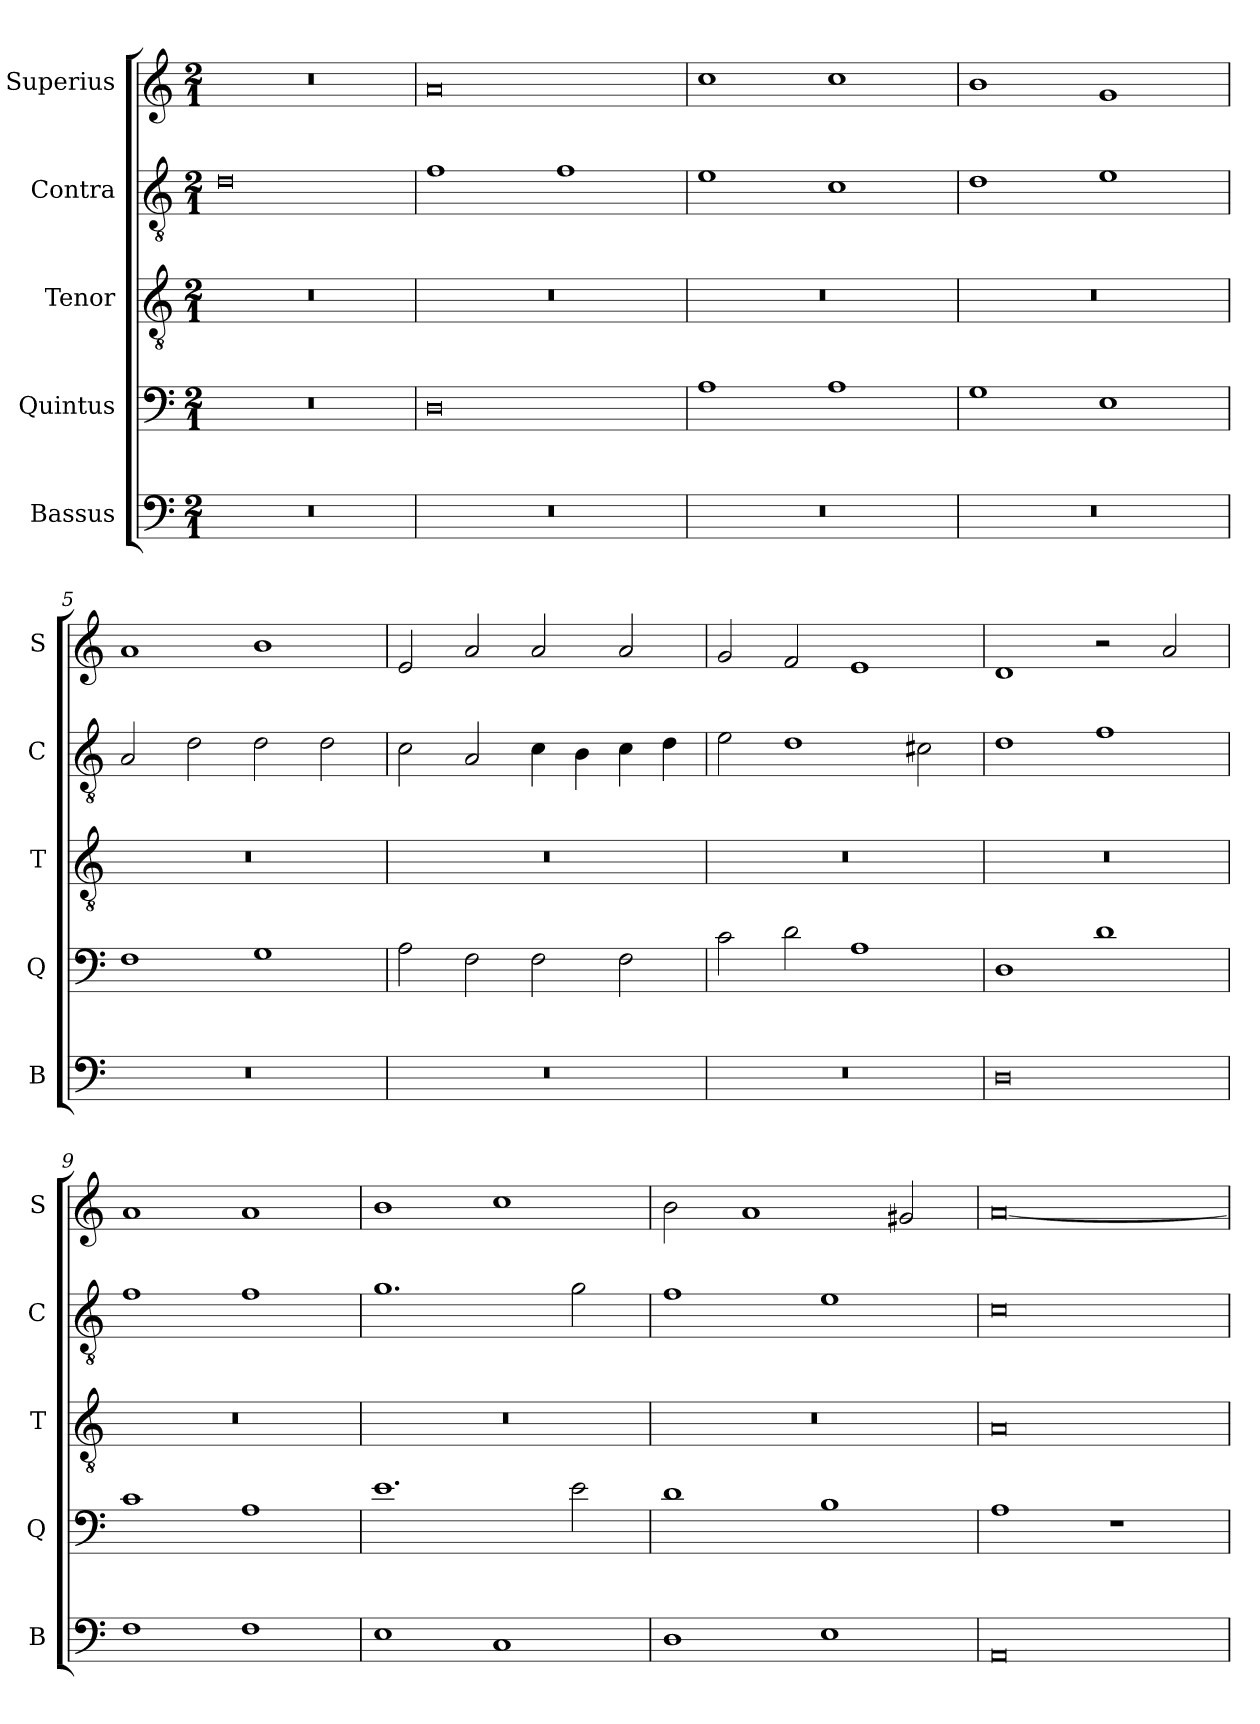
**kern	**kern	**kern	**kern	**kern
*part5	*part4	*part3	*part2	*part1
*staff5	*staff4	*staff3	*staff2	*staff1
*I"Bassus	*I"Quintus	*I"Tenor	*I"Contra	*I"Superius
*I'B	*I'Q	*I'T	*I'C	*I'S
*clefF4	*clefF4	*clefGv2	*clefGv2	*clefG2
*k[]	*k[]	*k[]	*k[]	*k[]
*M2/1	*M2/1	*M2/1	*M2/1	*M2/1
=1	=1	=1	=1	=1
0r	0r	0r	0d	0r
=2	=2	=2	=2	=2
0r	0D	0r	1f	0a
.	.	.	1f	.
=3	=3	=3	=3	=3
0r	1A	0r	1e	1cc
.	1A	.	1c	1cc
=4	=4	=4	=4	=4
0r	1G	0r	1d	1b
.	1E	.	1e	1g
=5	=5	=5	=5	=5
0r	1F	0r	2A/	1a
.	.	.	2d\	.
.	1G	.	2d\	1b
.	.	.	2d\	.
=6	=6	=6	=6	=6
0r	2A\	0r	2c\	2e/
.	2F\	.	2A/	2a/
.	2F\	.	4c\	2a/
.	.	.	4B\	.
.	2F\	.	4c\	2a/
.	.	.	4d\	.
=7	=7	=7	=7	=7
0r	2c\	0r	2e\	2g/
.	2d\	.	1d	2f/
.	1A	.	.	1e
.	.	.	2c#X\	.
=8	=8	=8	=8	=8
0D	1D	0r	1d	1d
.	1d	.	1f	2r
.	.	.	.	2a/
=9	=9	=9	=9	=9
1F	1c	0r	1f	1a
1F	1A	.	1f	1a
=10	=10	=10	=10	=10
1E	1.e	0r	1.g	1b
1C	.	.	.	1cc
.	2e\	.	2g\	.
=11	=11	=11	=11	=11
1D	1d	0r	1f	2b\
.	.	.	.	1a
1E	1B	.	1e	.
.	.	.	.	2g#X/
=12	=12	=12	=12	=12
0AA	1A	0A	0c	[0a
.	1r	.	.	.
=	=	=	=	=
*-	*-	*-	*-	*-
